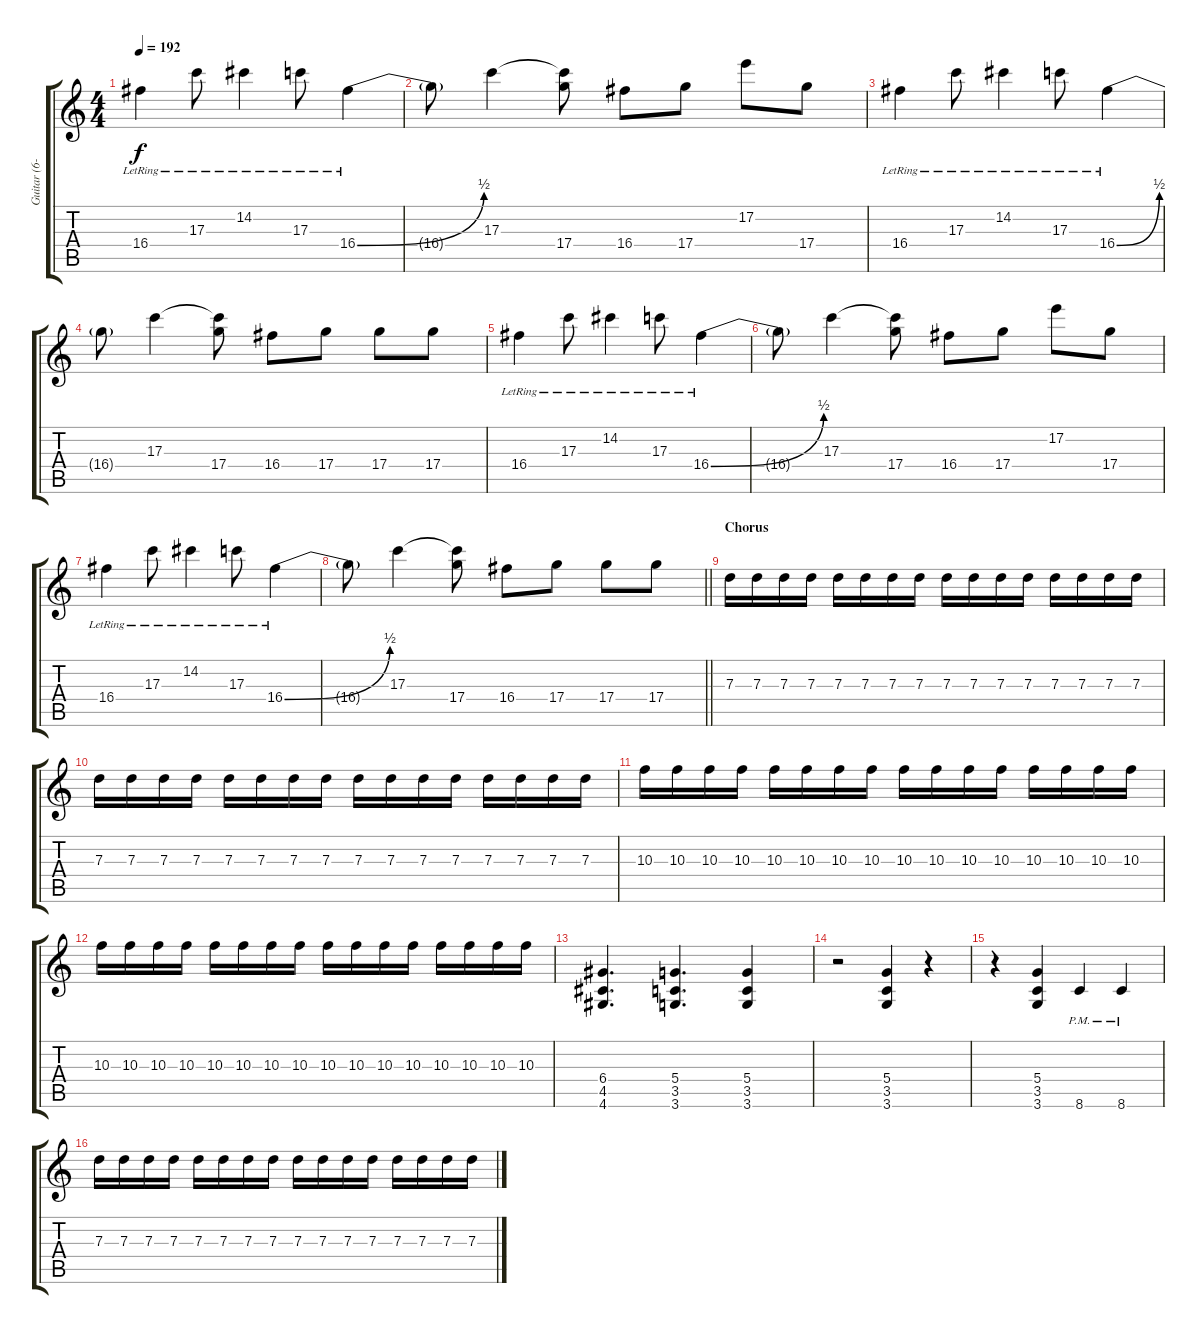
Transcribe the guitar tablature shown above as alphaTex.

\track ("Guitar (6-string)" "Guitar (6-") {instrument distortionguitar}
\staff {score tabs}
\tuning (E4 B3 G3 D3 A2 E2) {hide}
\ts (4 4)
\tempo 192
\clef g2
\ks c
16.4{lr}.4{dy f volume 8} 17.3{lr}.8 14.2{lr}.4 17.3{lr}.8 16.4{be (bend 0 0 60 2) lr}.4 |
16.4{t}.8 17.3.4 (17.3{t} 17.4).8 16.4.8 17.4.8 17.2.8 17.4.8 |
16.4{lr}.4 17.3{lr}.8 14.2{lr}.4 17.3{lr}.8 16.4{be (bend 0 0 60 2) lr}.4 |
16.4{t}.8 17.3.4 (17.3{t} 17.4).8 16.4.8 17.4.8 17.4.8 17.4.8 |
16.4{lr}.4{volume 8} 17.3{lr}.8 14.2{lr}.4 17.3{lr}.8 16.4{be (bend 0 0 60 2) lr}.4 |
16.4{t}.8 17.3.4 (17.3{t} 17.4).8 16.4.8 17.4.8 17.2.8 17.4.8 |
16.4{lr}.4 17.3{lr}.8 14.2{lr}.4 17.3{lr}.8 16.4{be (bend 0 0 60 2) lr}.4 |
\barLineRight lightlight
16.4{t}.8 17.3.4 (17.3{t} 17.4).8 16.4.8 17.4.8 17.4.8 17.4.8 |
\section ("" "Chorus")
7.3.16{volume 13} 7.3.16 7.3.16 7.3.16 7.3.16 7.3.16 7.3.16 7.3.16 7.3.16 7.3.16 7.3.16 7.3.16 7.3.16 7.3.16 7.3.16 7.3.16 |
7.3.16 7.3.16 7.3.16 7.3.16 7.3.16 7.3.16 7.3.16 7.3.16 7.3.16 7.3.16 7.3.16 7.3.16 7.3.16 7.3.16 7.3.16 7.3.16 |
10.3.16 10.3.16 10.3.16 10.3.16 10.3.16 10.3.16 10.3.16 10.3.16 10.3.16 10.3.16 10.3.16 10.3.16 10.3.16 10.3.16 10.3.16 10.3.16 |
10.3.16 10.3.16 10.3.16 10.3.16 10.3.16 10.3.16 10.3.16 10.3.16 10.3.16 10.3.16 10.3.16 10.3.16 10.3.16 10.3.16 10.3.16 10.3.16 |
(6.4 4.5 4.6).4{d} (5.4 3.5 3.6).4{d} (5.4 3.5 3.6).4 |
r.2 (5.4 3.5 3.6).4 r.4 |
r.4 (5.4 3.5 3.6).4 8.6{pm}.4 8.6{pm}.4 |
7.3.16 7.3.16 7.3.16 7.3.16 7.3.16 7.3.16 7.3.16 7.3.16 7.3.16 7.3.16 7.3.16 7.3.16 7.3.16 7.3.16 7.3.16 7.3.16
